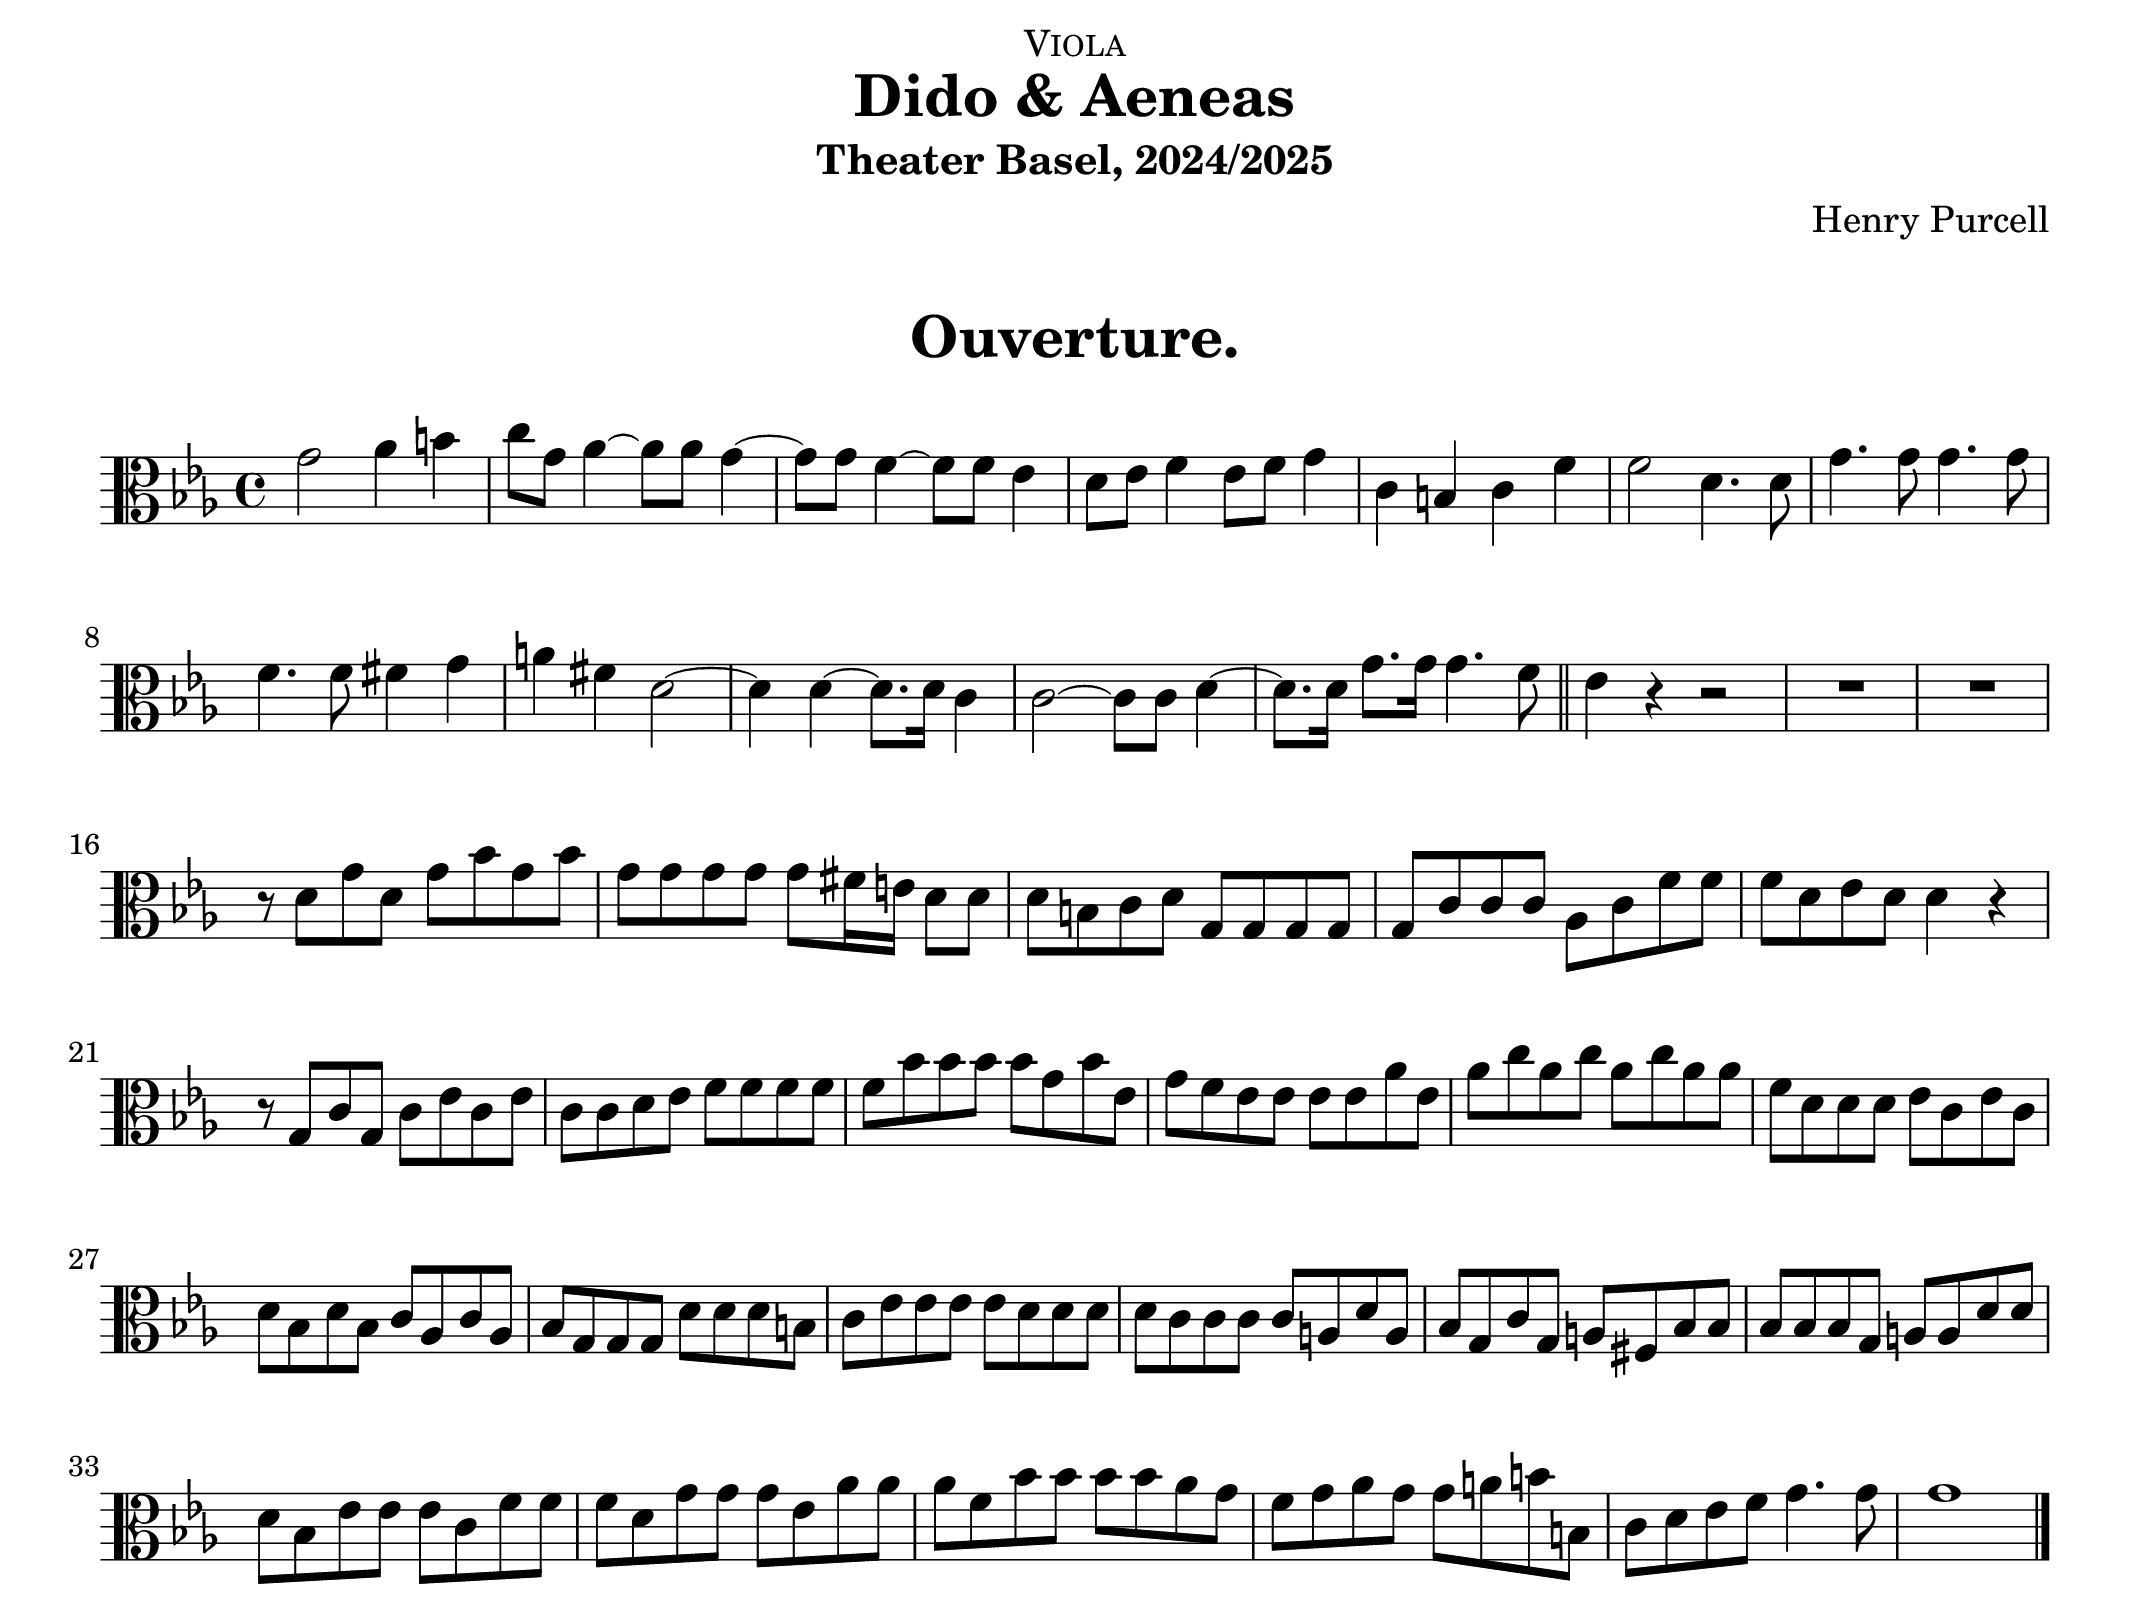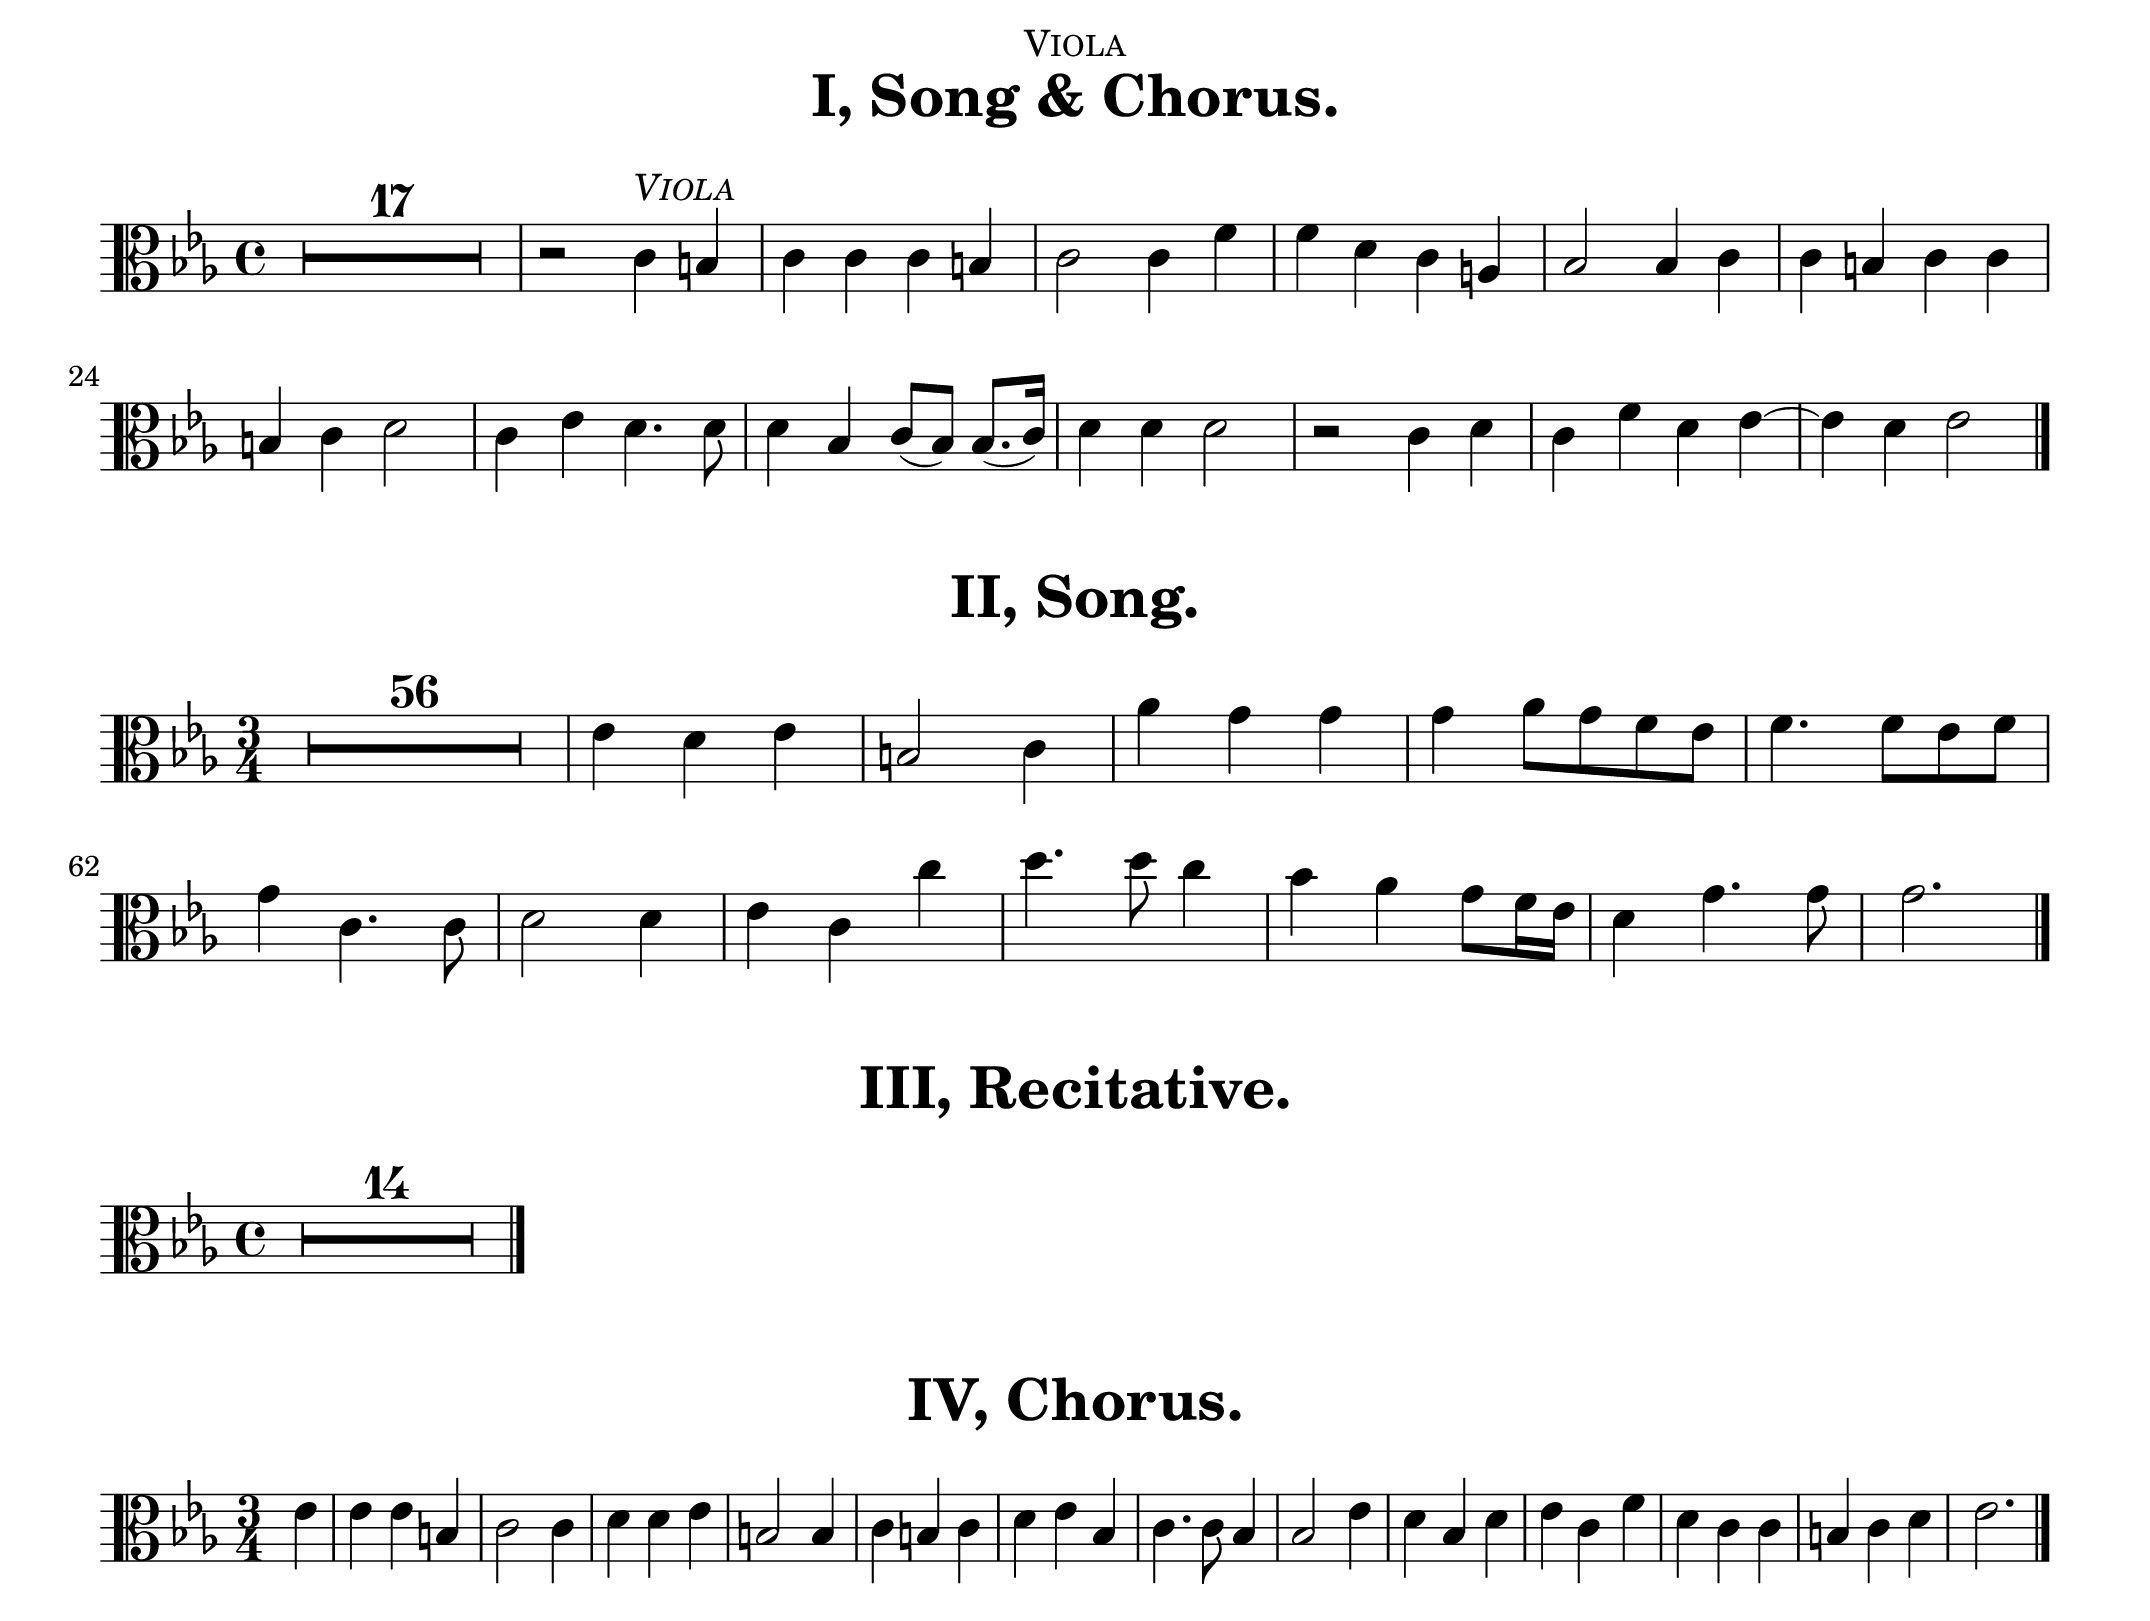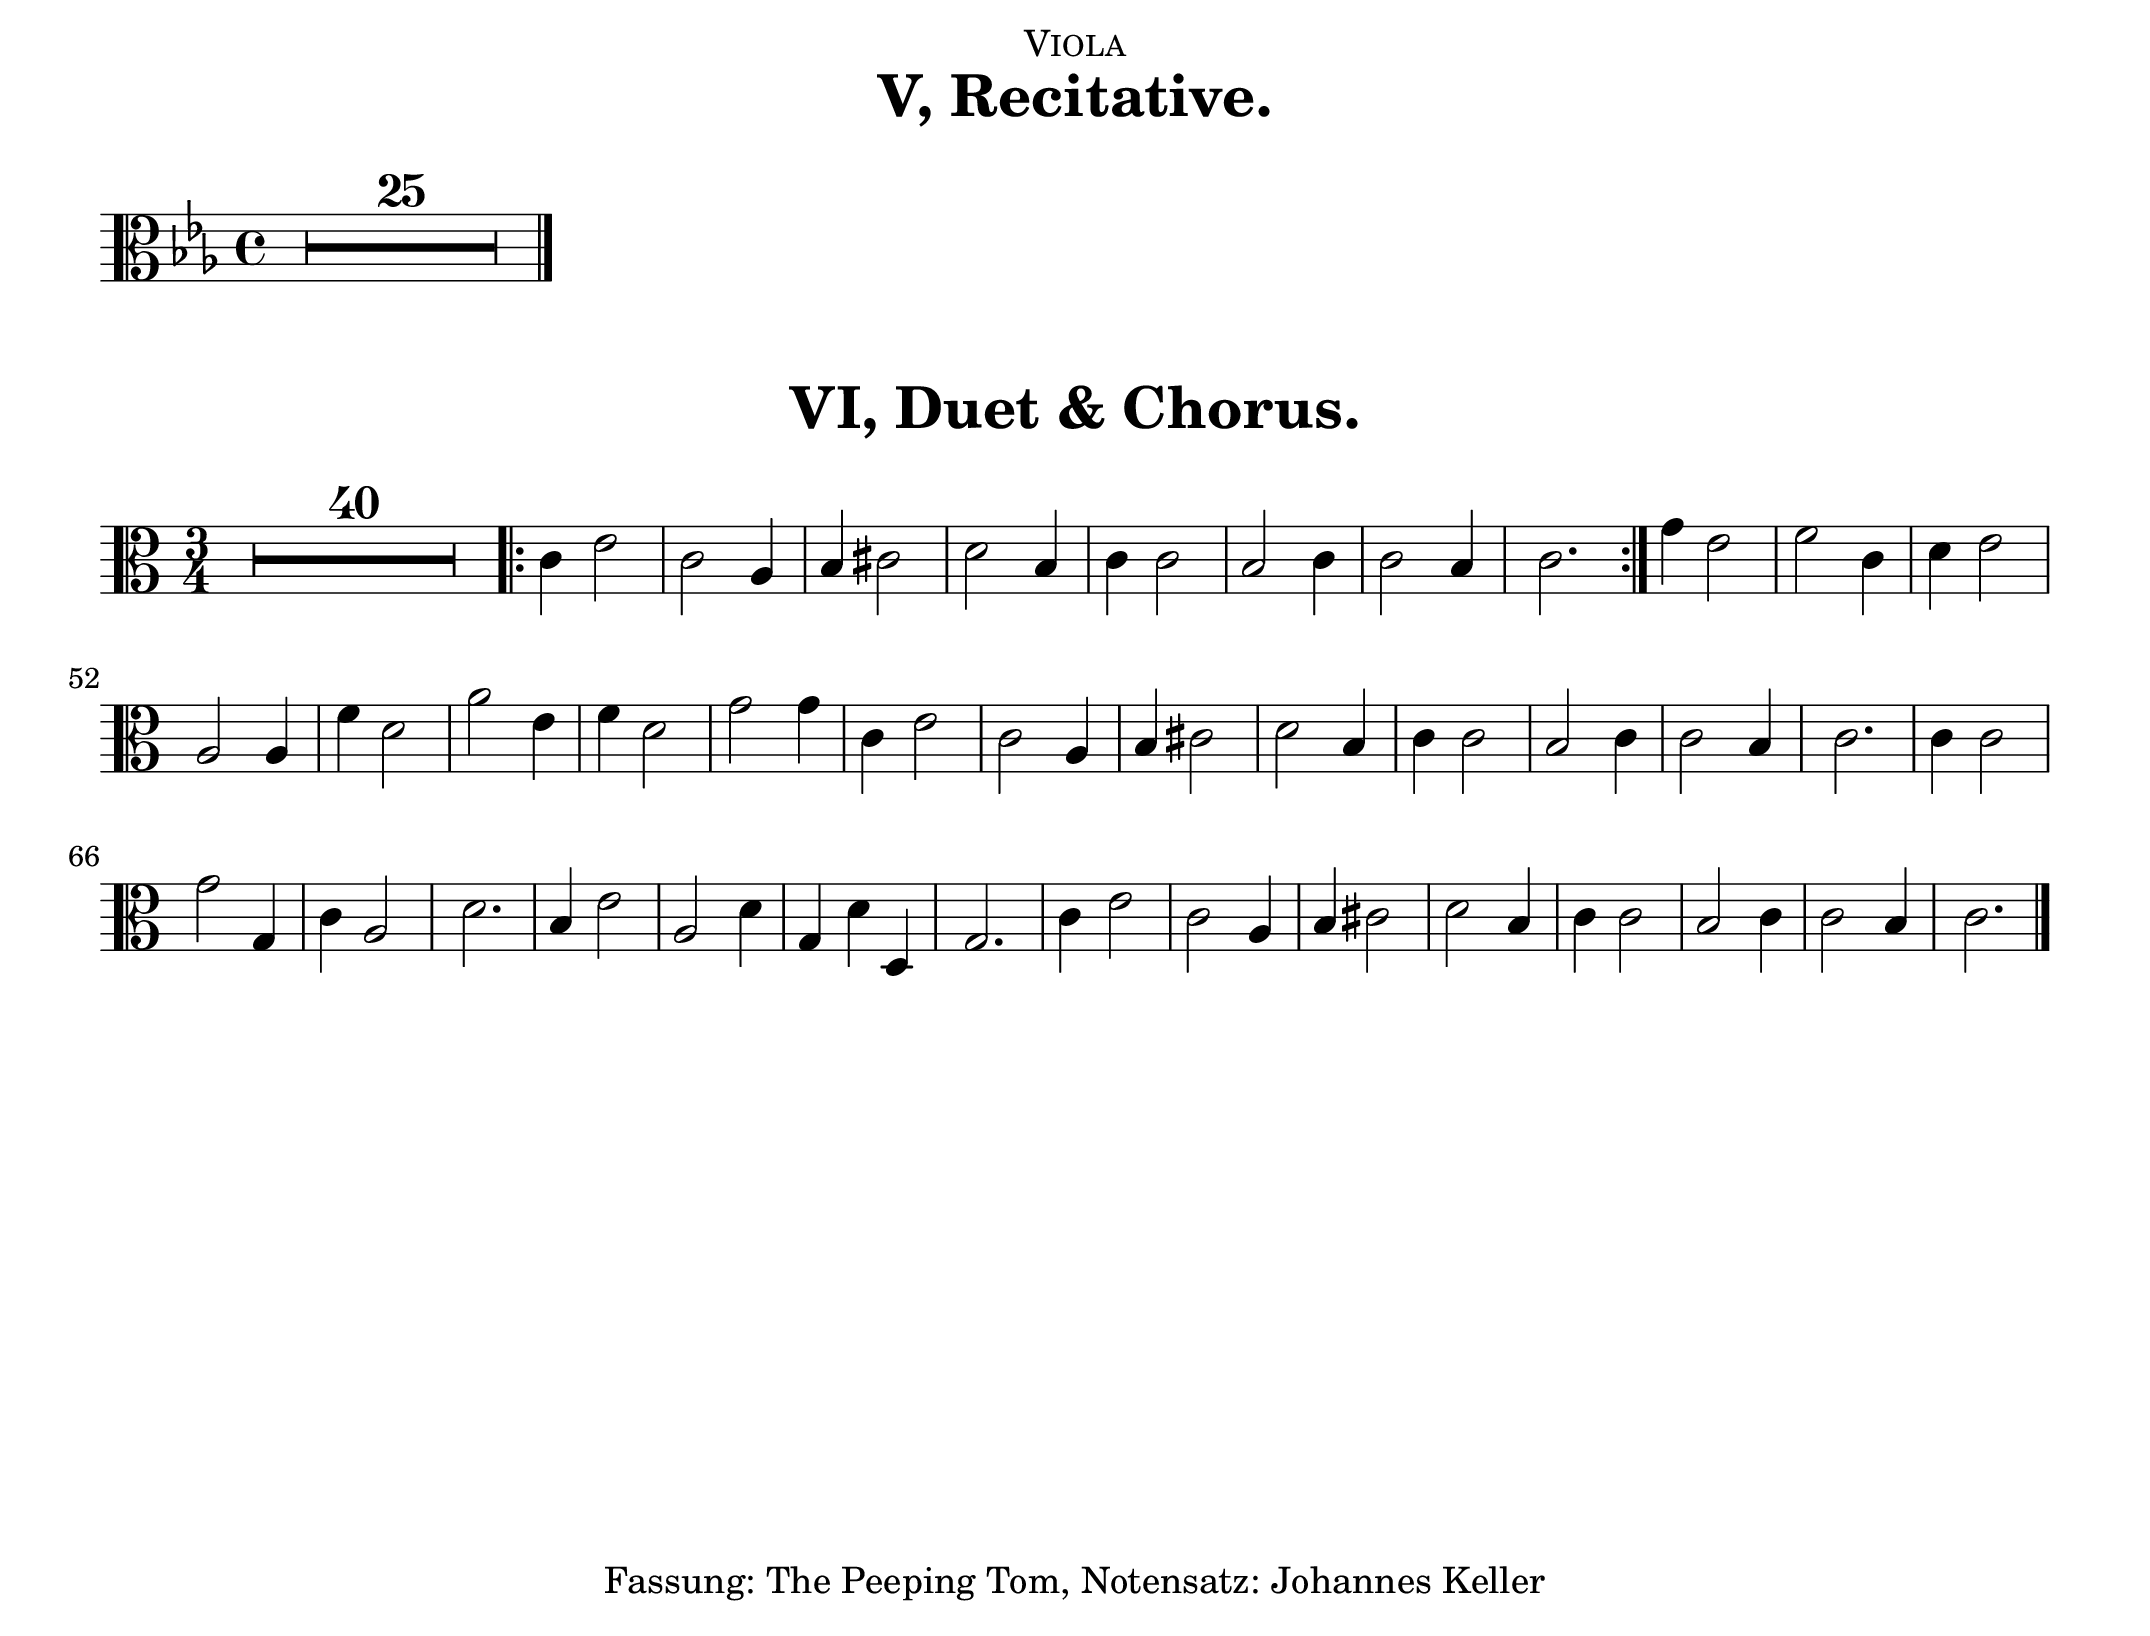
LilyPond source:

\version "2.24.4"

#(set-global-staff-size 32)

\include "global-definitions.ly"
\include "global-definitions.ly"

vlaOuverture = \relative g' {
  \clef \vlaClef
  \time 4/4
  \key c \minor
  g2 as4 b |
  c8 g as4~ as8 as g4~ |
  g8 g f4~ f8 f es4 |
  d8 es f4 es8 f g4 |
  c,4 b c f |
  f2 d4. d8 |
  g4. g8 g4. g8 |
  f4. f8 fis4 g |
  a4 fis d2~ |
  d4 d~ d8. d16 c4 |
  c2~ c8 c d4~ |
  d8. d16 g8. g16 g4. f8 \bar "||"

  es4 r r2 |
  R1*2 |
  r8 d8[ g d] g[ bes g bes] |
  g[ g g g] g[ fis16 e] d8[ d] |
  d[ b c d] g,[ g g g] |

  g[ c c c] as[ c f f] |
  f[ d es d] d4 r |
  r8 g,[ c g] c[ es c es] |
  c[ c d es] f[ f f f] |
  f[ bes bes bes] bes[ g bes es,] |
  g[ f es es] es[ es as es] |
  as[ c as c] as[ c as as] |
  f[ d d d] es[ c es c] |
  d[ bes d bes] c[ as c as] |
  bes[ g g g] d'[ d d b] |
  c[ es es es] es[ d d d] |
  d[ c c c] c[ a d a] |
  bes[ g c g] a[ fis bes bes] |
  bes[ bes bes g] a[ a d d] |
  d[ bes es es] es[ c f f] |
  f[ d g g] g[ es as as] |
  as[ f bes bes] bes[ bes as g] |
  f[ g as g] g[ a b b,] |
  c[ d es f] g4. g8 |
  g1 \bar "|."
}

vlaNI = \relative c' {
  \time 4/4
  \key c \minor
  \clef \vlaClef
  R1*17 |
  r2 c4^\instrumentHintVla b |
  c4 c c b |
  c2 c4 f |
  f d c a |

  bes2 bes4 c |
  c b c c |
  b c d2 |
  c4 es d4. d8 |
  d4 bes c8([ bes)] bes8.([ c16)] |
  d4 d d2 |
  r2 c4 d |
  c f d es~ |
  es d es2 \bar "|."
}

vlaNII = \relative es' {
  \time 3/4
  \key c \minor
  \clef \vlaClef
  R2.*56 |
  es4 d es |
  b2 c4 |
  as' g g |
  g4 as8[ g f es] |
  f4. f8[ es f] |
  g4 c,4. c8 |
  d2 d4 |
  es c c' |
  d4. d8 c4 |
  bes4 as g8 f16 es |
  d4 g4. g8 |
  g2. \bar "|."
}

vlaNIII = \relative c {
  \time 4/4
  \key c \minor
  \clef \vlaClef
  R1*14 \bar "|."
}

vlaNIV = \relative es' {
  \time 3/4
  \partial 4
  \key c \minor
  \clef \vlaClef
  es4 |
  es es b |
  c2 c4 |
  d d es |
  b2 b4 |
  c b c |
  d es bes |
  c4. c8 bes4 |
  bes2 es4 |
  d bes d |
  es c f |
  d c c |
  b c d |
  es2. \bar "|."
}

vlaNV = \relative c {
  \time 4/4
  \key c \minor
  \clef \vlaClef
  R1*25 \bar "|."
}

vlaNVI = \relative c' {
  \time 3/4
  \key c \major
  \clef \vlaClef
  R2.*40

  \repeat volta 2 {
    c4 e2 |
    c a4 |
    b cis2 |
    d b4 |
    c c2 |
    b c4 |
    c2 b4 |
    c2. |
  }
  g'4 e2 |
  f c4 |

  d4 e2 |
  a, a4 |
  f' d2 |
  a' e4 |
  f d2 |
  g g4 |
  c, e2 |
  c a4 |
  b cis2 |
  d b4 |

  c c2 |
  b c4 |
  c2 b4 |
  c2. |
  c4 c2 |
  g' g,4 |
  c a2 |
  d2. |
  b4 e2 |
  a, d4 |

  g, d' d, |
  g2. |
  c4 e2 |
  c a4 |
  b cis2 |
  d b4 |
  c c2 |
  b c4 |
  c2 b4 |
  c2. \bar "|."
}

vlaNVII = \relative c {
  \time 4/4
  \key c \major
  \clef \vlaClef
  R1*13 \bar "|."
}

vlaNVIII = \relative b {
  \time 4/4
  \key e \minor
  \clef \vlaClef
  R1 | R | b4 e e b |
  c b8 a b2~ |
  b r |

  b4 e e a, |
  a b a2~ | a a4. b8 |
  b4 e e e |
  d4. d8 d4. d8 |

  d4 b b4. b8 |
  b4 b b4. b8 |
  c4 b a4. d8 |
  c4. c8 b4. b8 |
  g4 a b c |
  b4 b b2 \bar "|."
}

vlaNIX = \relative {
  \time 4/4
  \key c \major
  \clef \vlaClef
  R1*6 \bar "|."
}

vlaNX = \relative g' {
  \time 4/4 \partial 8
  \key c \major
  \clef \vlaClef
  r8 | r4 r8 g e c e8. e16 |
  g4 r8 g e c e8. e16 |
  d4. d8 d b' g g |
  g4 r8 g e4 r8 g |

  c, a' d, g e4 r4 |
  r4 r8 g8 e c e8. e16 |
  g4 r8 g e c e8. e16 |
  d4. d8 d b' g g |

  g4 r8 g8 e4 r8 g |
  c, a' d, g e4 r8 g, |
  c g c g' e4 r8 g |

  c, a' d, g e4 r |
  R1*5 |

  r2 r4 r8 g |
  e c e8. e16 g4 r8 g |
  e c e e d4. d8 |

  d b' g g g4 r8 g |
  e4 r8 g c, a' d, g |
  e4 r8 g, c  g c g' |

  e4 r8 g c, a' d, g |
  e4 r8 a, c a' d, g |
  c,2 r2 \bar "|."
}

vlaNXI = \relative c' {
  \time 3/4 \partial 4
  \key c \major
  \clef \vlaClef
  c8 c | c4 g e' | d2 d4 | c c c | d b d | c e c |
  a2 a8 d | d4 d4. d8 | b4 b g8 a | b8. a16 b8. c16 b8. c16 | b4 g b |

  c4 c c | c g c | c2 c4 | c2 b4 | c2 g'4 | e c c' |
  c g c | c a4. a8 | g2 g,8. a16 | b8. a16 b8. c16 b8. c16 | b4 g b | c c e |

  e e e | e2 e4 | f2 e4 | e2 c8 d | e4 c e | d2 d4 |
  c4 c c | d b d | c e c | a2 a8 d | d4 d4. d8 | b4 b g8. a16 |

  b8. a16 b8. c16 b8. c16 | b4 g b | c c c | c g c | c4. bes8 a4 | g4. f8 e4 |
  f2 c'4 | f c c | c a a | b g d' | g d d | e b b |

  c4 d d | c c e | d4. d8 e d | c2 c4 | f c c | c a a | b g d' |
  g d d | e b b | c d d | c c e | d4. d8 e d | c2. \bar "|."
}

vlaNXII = \relative c' {
  \time 4/4
  \key f \minor
  \clef \vlaClef
  r2 c4. c8 | c2 f,4. f8 | g2 c'4. c8 | c2 c | c4 bes8 as g4. g8 | f2 a4. a8 | g2 g4. g8 |
  g8 c,4. c c8 | d4 g g4. g8 | as2 g4 g | g2 f4. f8 | f4. f8 g4. g8 | g4 f c4. c8 | des2 es |
  f4 f, c'4. c8 | c2. bes4 | as1 | c~ | c~ | c~ |

  c~ | c | bes | des | g, |
  c~ | c~ | c~ | c | bes2 f | c' bes |
  a1~ | a~ | a | bes~ | bes \bar "|."
}

vlaNXIII = \relative f' {
  \time 3/4
  \key bes \major
  \clef \vlaClef
  d2 c4 | d2 bes4 | bes2 c4 | c2 d4 | e2. | e2 d4 | c2 d4 |
  e4 c d | e2 e4 | e2 d8 e | f2 f4 | f2 d4 | e c c | c2 c4 | c2. \bar "|."
}

vlaNXIV = \relative f {
  \time 4/4
  \key f \minor
  \clef \vlaClef
  f1 | as | as4 bes f2~ | f1 | f |
  g | f | c2 g'~ | g e'~ | e d \bar "||"
}



\book {
  \partbookVlaPaperBlock

  \titlePartbook

  \markup { \vspace #1 }

  \score {
    \partbookTitleOuverture
    <<
      \new Staff { \vlaOuverture }
    >>
    \layout {
      indent = #0
    }
  }

  \score {
    \partbookTitleNI
    <<
      \new Staff { \compressMMRests { \vlaNI } }
    >>
    \layout {
      indent = #0
    }
  }

  \score {
    \partbookTitleNII
    <<
      \new Staff { \compressMMRests { \vlaNII } }
    >>
    \layout {
      indent = #0
    }
  }

  \score {
    \partbookTitleNIII
    <<
      \new Staff { \compressMMRests { \vlaNIII } }
    >>
    \layout {
      indent = #0
    }
  }

  \score {
    \partbookTitleNIV
    <<
      \new Staff { \compressMMRests { \vlaNIV } }
    >>
    \layout {
      indent = #0
    }
  }

  \score {
    \partbookTitleNV
    <<
      \new Staff { \compressMMRests { \vlaNV } }
    >>
    \layout {
      indent = #0
    }
  }

  \score {
    \partbookTitleNVI
    <<
      \new Staff { \compressMMRests { \vlaNVI } }
    >>
    \layout {
      indent = #0
    }
  }
}